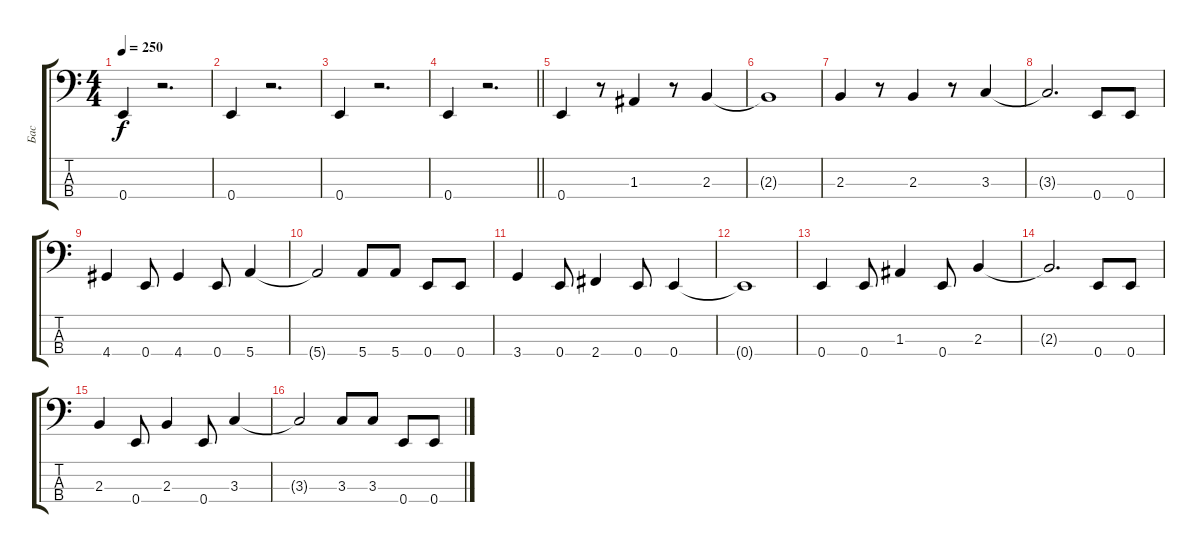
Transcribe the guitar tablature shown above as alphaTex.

\track ("Бас" "Бас") {instrument electricbasspick}
\staff {score tabs}
\tuning (G2 D2 A1 E1) {hide}
\ts (4 4)
\tempo 250
\clef f4
\ks c
0.4.4{dy f} r.2{d} |
0.4.4 r.2{d} |
0.4.4 r.2{d} |
\barLineRight lightlight
0.4.4 r.2{d} |
0.4.4 r.8 1.3.4 r.8 2.3.4 |
2.3{t}.1 |
2.3.4 r.8 2.3.4 r.8 3.3.4 |
3.3{t}.2{d} 0.4.8 0.4.8 |
4.4.4 0.4.8 4.4.4 0.4.8 5.4.4 |
5.4{t}.2 5.4.8 5.4.8 0.4.8 0.4.8 |
3.4.4 0.4.8 2.4.4 0.4.8 0.4.4 |
0.4{t}.1 |
0.4.4 0.4.8 1.3.4 0.4.8 2.3.4 |
2.3{t}.2{d} 0.4.8 0.4.8 |
2.3.4 0.4.8 2.3.4 0.4.8 3.3.4 |
3.3{t}.2 3.3.8 3.3.8 0.4.8 0.4.8
